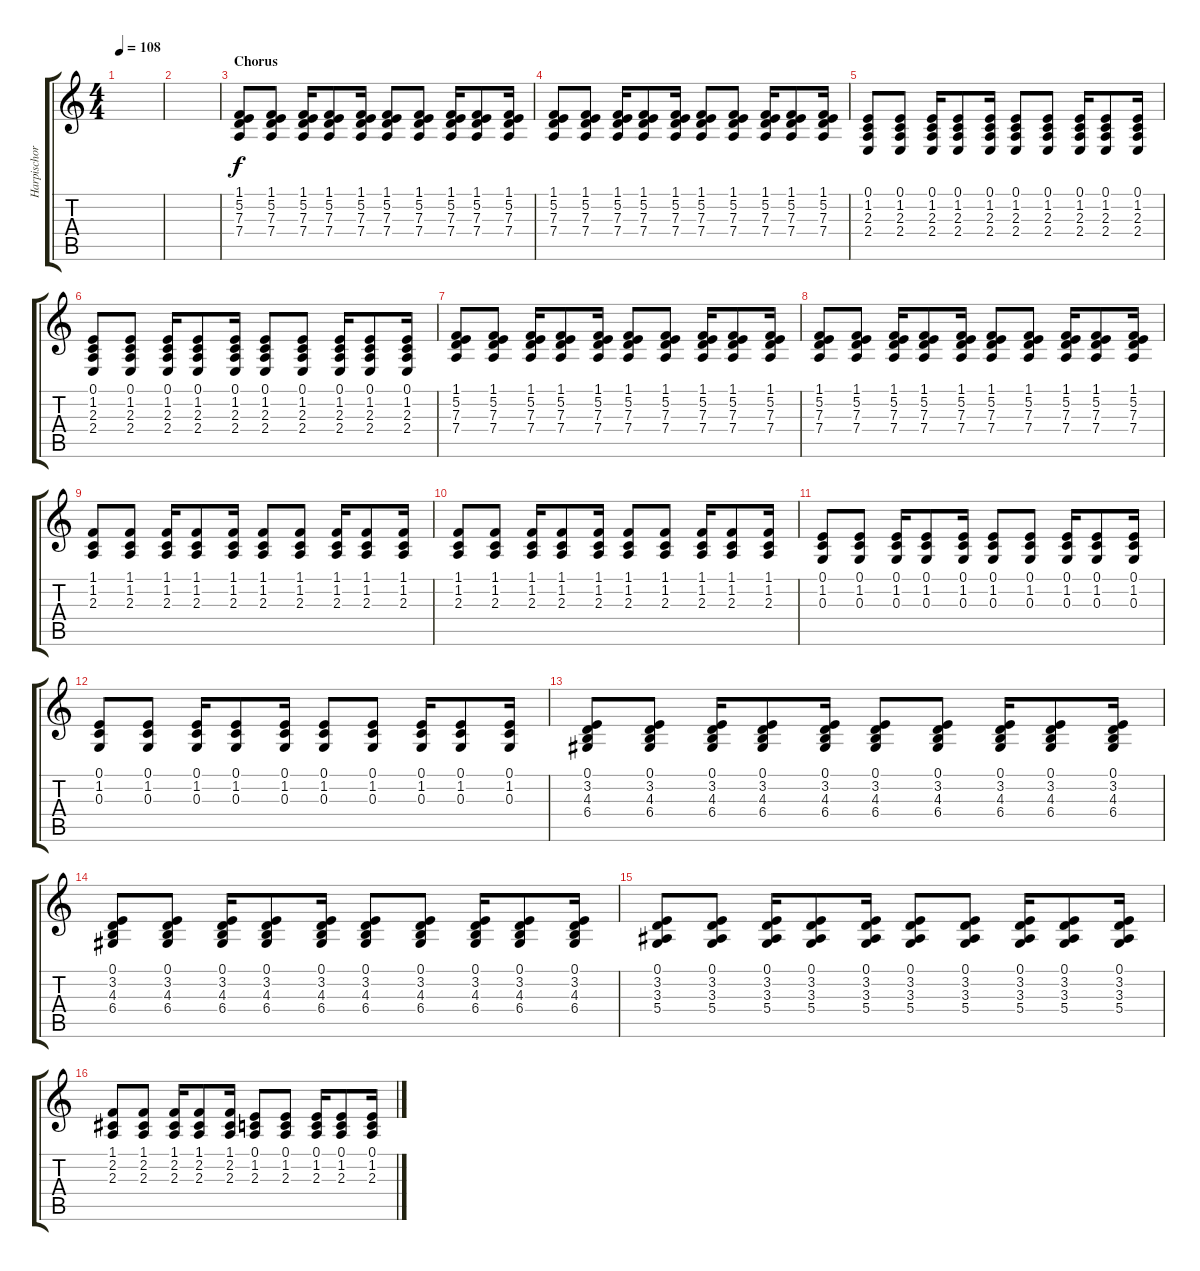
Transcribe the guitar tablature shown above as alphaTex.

\track ("Harpischord" "Harpischor") {instrument harpsichord}
\staff {score tabs}
\tuning (E4 B3 G3 D3 A2 E2) {hide}
\ts (4 4)
\tempo 108
\clef g2
\ks c
|
|
\section ("" "Chorus")
(1.1 5.2 7.3 7.4).8 (1.1 5.2 7.3 7.4).8 (1.1 5.2 7.3 7.4).16 (1.1 5.2 7.3 7.4).8 (1.1 5.2 7.3 7.4).16 (1.1 5.2 7.3 7.4).8 (1.1 5.2 7.3 7.4).8 (1.1 5.2 7.3 7.4).16 (1.1 5.2 7.3 7.4).8 (1.1 5.2 7.3 7.4).16 |
(1.1 5.2 7.3 7.4).8 (1.1 5.2 7.3 7.4).8 (1.1 5.2 7.3 7.4).16 (1.1 5.2 7.3 7.4).8 (1.1 5.2 7.3 7.4).16 (1.1 5.2 7.3 7.4).8 (1.1 5.2 7.3 7.4).8 (1.1 5.2 7.3 7.4).16 (1.1 5.2 7.3 7.4).8 (1.1 5.2 7.3 7.4).16 |
(0.1 1.2 2.3 2.4).8 (0.1 1.2 2.3 2.4).8 (0.1 1.2 2.3 2.4).16 (0.1 1.2 2.3 2.4).8 (0.1 1.2 2.3 2.4).16 (0.1 1.2 2.3 2.4).8 (0.1 1.2 2.3 2.4).8 (0.1 1.2 2.3 2.4).16 (0.1 1.2 2.3 2.4).8 (0.1 1.2 2.3 2.4).16 |
(0.1 1.2 2.3 2.4).8 (0.1 1.2 2.3 2.4).8 (0.1 1.2 2.3 2.4).16 (0.1 1.2 2.3 2.4).8 (0.1 1.2 2.3 2.4).16 (0.1 1.2 2.3 2.4).8 (0.1 1.2 2.3 2.4).8 (0.1 1.2 2.3 2.4).16 (0.1 1.2 2.3 2.4).8 (0.1 1.2 2.3 2.4).16 |
(1.1 5.2 7.3 7.4).8 (1.1 5.2 7.3 7.4).8 (1.1 5.2 7.3 7.4).16 (1.1 5.2 7.3 7.4).8 (1.1 5.2 7.3 7.4).16 (1.1 5.2 7.3 7.4).8 (1.1 5.2 7.3 7.4).8 (1.1 5.2 7.3 7.4).16 (1.1 5.2 7.3 7.4).8 (1.1 5.2 7.3 7.4).16 |
(1.1 5.2 7.3 7.4).8 (1.1 5.2 7.3 7.4).8 (1.1 5.2 7.3 7.4).16 (1.1 5.2 7.3 7.4).8 (1.1 5.2 7.3 7.4).16 (1.1 5.2 7.3 7.4).8 (1.1 5.2 7.3 7.4).8 (1.1 5.2 7.3 7.4).16 (1.1 5.2 7.3 7.4).8 (1.1 5.2 7.3 7.4).16 |
(1.1 1.2 2.3).8 (1.1 1.2 2.3).8 (1.1 1.2 2.3).16 (1.1 1.2 2.3).8 (1.1 1.2 2.3).16 (1.1 1.2 2.3).8 (1.1 1.2 2.3).8 (1.1 1.2 2.3).16 (1.1 1.2 2.3).8 (1.1 1.2 2.3).16 |
(1.1 1.2 2.3).8 (1.1 1.2 2.3).8 (1.1 1.2 2.3).16 (1.1 1.2 2.3).8 (1.1 1.2 2.3).16 (1.1 1.2 2.3).8 (1.1 1.2 2.3).8 (1.1 1.2 2.3).16 (1.1 1.2 2.3).8 (1.1 1.2 2.3).16 |
(0.1 1.2 0.3).8 (0.1 1.2 0.3).8 (0.1 1.2 0.3).16 (0.1 1.2 0.3).8 (0.1 1.2 0.3).16 (0.1 1.2 0.3).8 (0.1 1.2 0.3).8 (0.1 1.2 0.3).16 (0.1 1.2 0.3).8 (0.1 1.2 0.3).16 |
(0.1 1.2 0.3).8 (0.1 1.2 0.3).8 (0.1 1.2 0.3).16 (0.1 1.2 0.3).8 (0.1 1.2 0.3).16 (0.1 1.2 0.3).8 (0.1 1.2 0.3).8 (0.1 1.2 0.3).16 (0.1 1.2 0.3).8 (0.1 1.2 0.3).16 |
(0.1 3.2 4.3 6.4).8 (0.1 3.2 4.3 6.4).8 (0.1 3.2 4.3 6.4).16 (0.1 3.2 4.3 6.4).8 (0.1 3.2 4.3 6.4).16 (0.1 3.2 4.3 6.4).8 (0.1 3.2 4.3 6.4).8 (0.1 3.2 4.3 6.4).16 (0.1 3.2 4.3 6.4).8 (0.1 3.2 4.3 6.4).16 |
(0.1 3.2 4.3 6.4).8 (0.1 3.2 4.3 6.4).8 (0.1 3.2 4.3 6.4).16 (0.1 3.2 4.3 6.4).8 (0.1 3.2 4.3 6.4).16 (0.1 3.2 4.3 6.4).8 (0.1 3.2 4.3 6.4).8 (0.1 3.2 4.3 6.4).16 (0.1 3.2 4.3 6.4).8 (0.1 3.2 4.3 6.4).16 |
(0.1 3.2 3.3 5.4).8 (0.1 3.2 3.3 5.4).8 (0.1 3.2 3.3 5.4).16 (0.1 3.2 3.3 5.4).8 (0.1 3.2 3.3 5.4).16 (0.1 3.2 3.3 5.4).8 (0.1 3.2 3.3 5.4).8 (0.1 3.2 3.3 5.4).16 (0.1 3.2 3.3 5.4).8 (0.1 3.2 3.3 5.4).16 |
(1.1 2.2 2.3).8 (1.1 2.2 2.3).8 (1.1 2.2 2.3).16 (1.1 2.2 2.3).8 (1.1 2.2 2.3).16 (0.1 1.2 2.3).8 (0.1 1.2 2.3).8 (0.1 1.2 2.3).16 (0.1 1.2 2.3).8 (0.1 1.2 2.3).16
